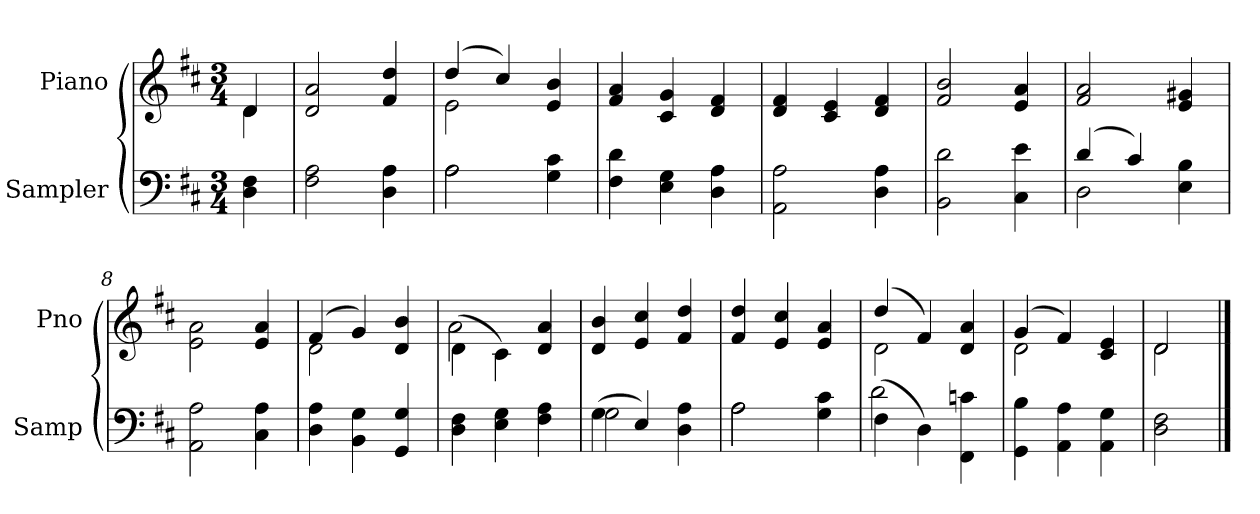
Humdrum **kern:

**kern	**kern
*part2	*part1
*staff2	*staff1
*I"Sampler	*I"Piano
*I'Samp	*I'Pno
*clefF4	*clefG2
*k[f#c#]	*k[f#c#]
*D:	*D:
*M3/4	*M3/4
=1	=1
*	*^
4D 4F#	4d/	4d
*	*v	*v
=2	=2
2F# 2A	2d 2a
4D 4A	4f# 4dd
=3	=3
*^	*^
2A\	2A	(4dd/	2e
.	.	4cc#/)	.
4G 4c#	4ryy	4e 4b	4ryy
*v	*v	*	*
*	*v	*v
=4	=4
4F# 4d	4f# 4a
4E 4G	4c# 4g
4D 4A	4d 4f#
=5	=5
2AA 2A	4d 4f#
.	4c# 4e
4D 4A	4d 4f#
=6	=6
2BB 2d	2f# 2b
4C# 4e	4e 4a
=7	=7
*^	*
(4d/	2D	2f# 2a
4c#/)	.	.
4E 4B	4ryy	4e 4g#X
*v	*v	*
=8	=8
2AA 2A	2e\ 2a\
4C# 4A	4e 4a
=9	=9
*	*^
4D 4A	(4f#/	2d
4BB 4G	4g/)	.
4GG 4G	4d 4b	4ryy
=10	=10	=10
4D 4F#	(4d\	2a
4E 4G	4c#\)	.
4F# 4A	4d 4a	4ryy
*	*v	*v
=11	=11
*^	*
(4G\	2G	4d 4b
4E)	.	4e 4cc#
4D 4A	4ryy	4f# 4dd
=12	=12	=12
2A\	2A	4f# 4dd
.	.	4e 4cc#
4G 4c#	4ryy	4e 4a
=13	=13	=13
*	*	*^
(4F#\	2d	(4dd/	2d
4D\)	.	4f#/)	.
4FF# 4cn	4ryy	4d 4a	4ryy
*v	*v	*	*
=14	=14	=14
4GG 4B	(4g/	2d
4AA 4A	4f#/)	.
4AA 4G	4c# 4e	4ryy
=15	=15	=15
2D 2F#	2d/	2d
*	*v	*v
==	==
*-	*-
